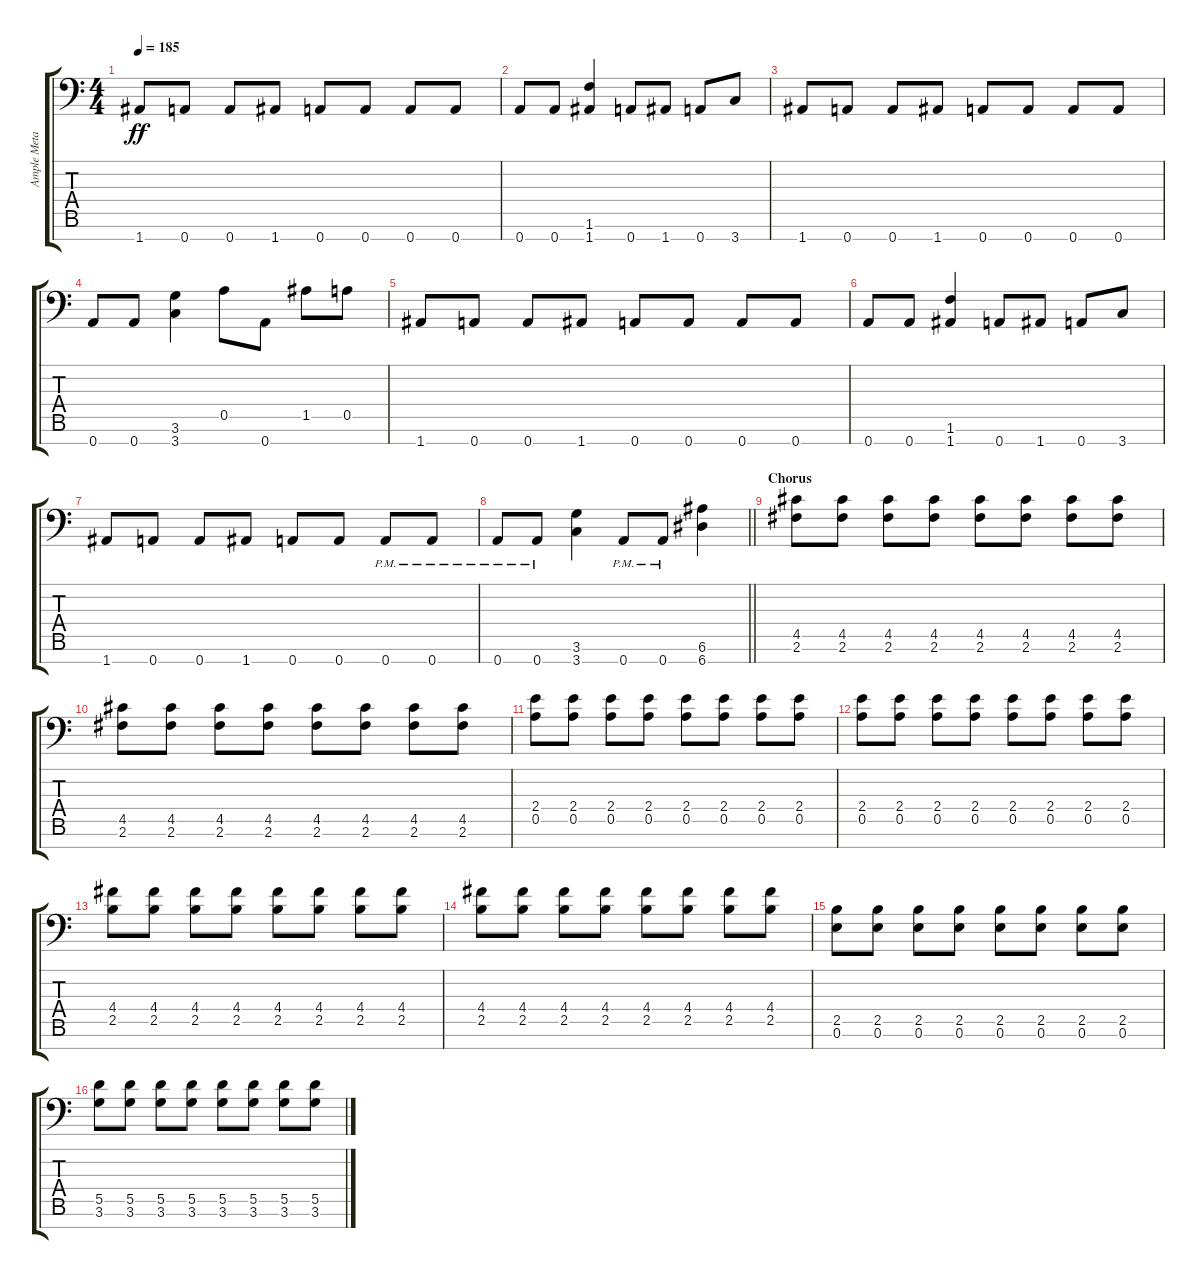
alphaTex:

\track ("Ample Metal Hellrazer 01" "Ample Meta") {instrument distortionguitar}
\staff {score tabs}
\tuning (E4 B3 G3 D3 A2 E2 A1) {hide}
\ts (4 4)
\tempo 185
\clef f4
\ks c
1.7.8{dy ff} 0.7.8 0.7.8 1.7.8 0.7.8 0.7.8 0.7.8 0.7.8 |
0.7.8 0.7.8 (1.6 1.7).4 0.7.8 1.7.8 0.7.8 3.7.8 |
1.7.8 0.7.8 0.7.8 1.7.8 0.7.8 0.7.8 0.7.8 0.7.8 |
0.7.8 0.7.8 (3.6 3.7).4 0.5.8 0.7.8 1.5.8 0.5.8 |
1.7.8 0.7.8 0.7.8 1.7.8 0.7.8 0.7.8 0.7.8 0.7.8 |
0.7.8 0.7.8 (1.6 1.7).4 0.7.8 1.7.8 0.7.8 3.7.8 |
1.7.8 0.7.8 0.7.8 1.7.8 0.7.8 0.7.8 0.7{pm}.8 0.7{pm}.8 |
\barLineRight lightlight
0.7{pm}.8 0.7{pm}.8 (3.6 3.7).4 0.7{pm}.8 0.7{pm}.8 (6.6 6.7).4 |
\section ("" "Chorus")
(4.5 2.6).8 (4.5 2.6).8 (4.5 2.6).8 (4.5 2.6).8 (4.5 2.6).8 (4.5 2.6).8 (4.5 2.6).8 (4.5 2.6).8 |
(4.5 2.6).8 (4.5 2.6).8 (4.5 2.6).8 (4.5 2.6).8 (4.5 2.6).8 (4.5 2.6).8 (4.5 2.6).8 (4.5 2.6).8 |
(2.4 0.5).8 (2.4 0.5).8 (2.4 0.5).8 (2.4 0.5).8 (2.4 0.5).8 (2.4 0.5).8 (2.4 0.5).8 (2.4 0.5).8 |
(2.4 0.5).8 (2.4 0.5).8 (2.4 0.5).8 (2.4 0.5).8 (2.4 0.5).8 (2.4 0.5).8 (2.4 0.5).8 (2.4 0.5).8 |
(4.4 2.5).8 (4.4 2.5).8 (4.4 2.5).8 (4.4 2.5).8 (4.4 2.5).8 (4.4 2.5).8 (4.4 2.5).8 (4.4 2.5).8 |
(4.4 2.5).8 (4.4 2.5).8 (4.4 2.5).8 (4.4 2.5).8 (4.4 2.5).8 (4.4 2.5).8 (4.4 2.5).8 (4.4 2.5).8 |
(2.5 0.6).8 (2.5 0.6).8 (2.5 0.6).8 (2.5 0.6).8 (2.5 0.6).8 (2.5 0.6).8 (2.5 0.6).8 (2.5 0.6).8 |
(5.5 3.6).8 (5.5 3.6).8 (5.5 3.6).8 (5.5 3.6).8 (5.5 3.6).8 (5.5 3.6).8 (5.5 3.6).8 (5.5 3.6).8
